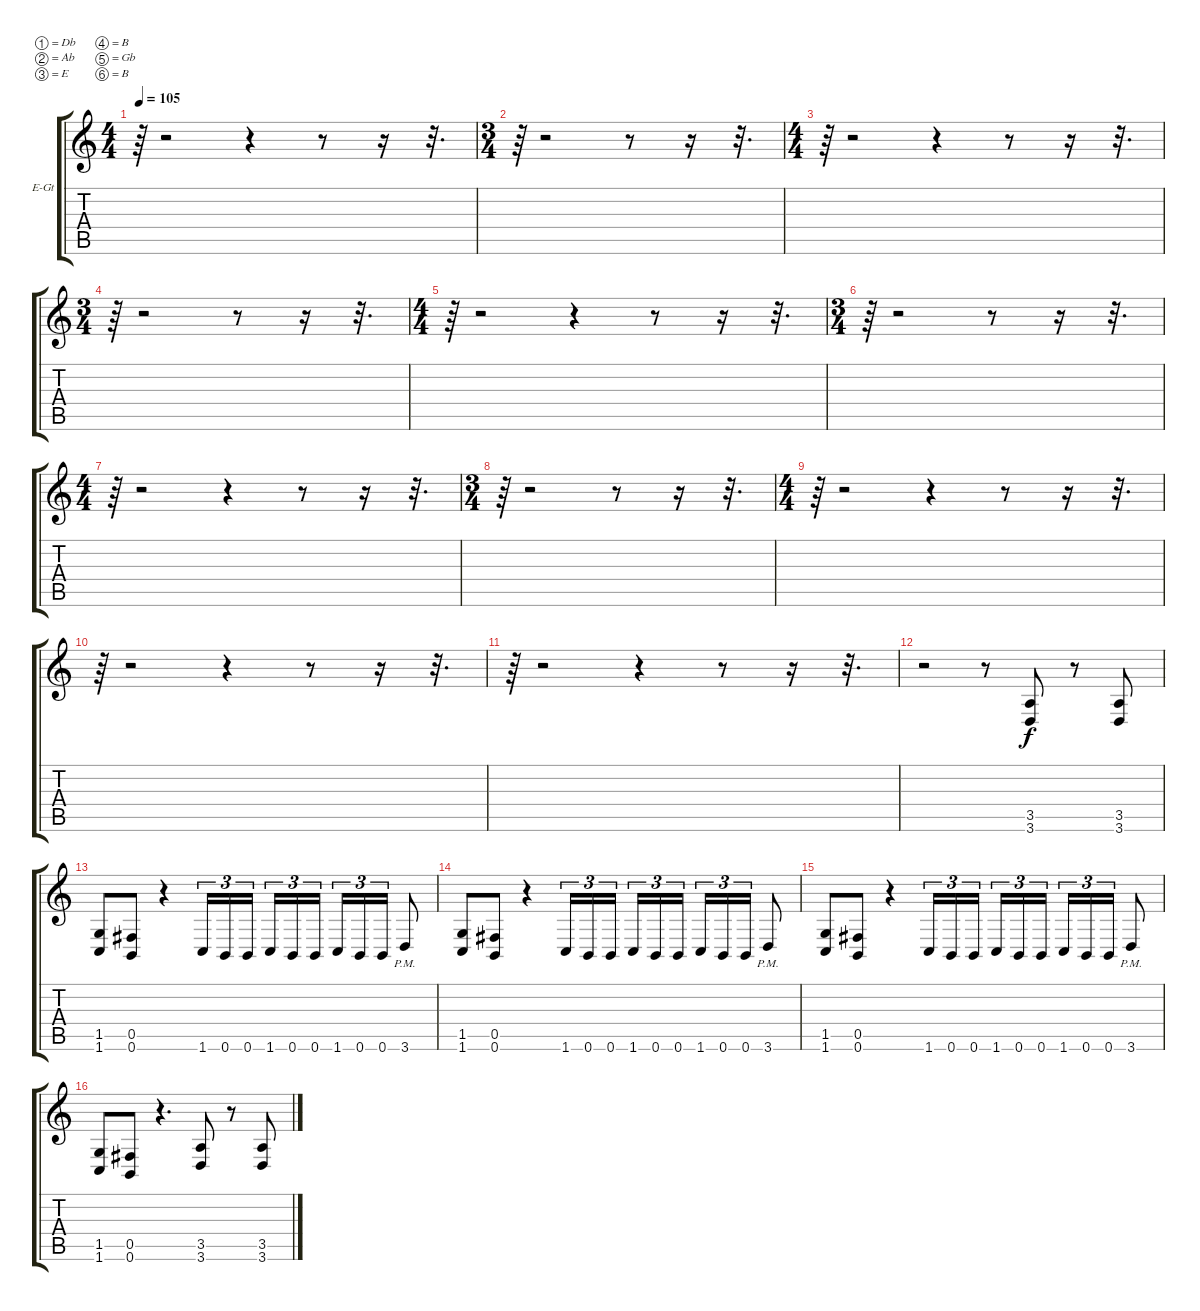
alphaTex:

\bracketExtendMode groupsimilarinstruments
\firstSystemTrackNameOrientation horizontal
\otherSystemsTrackNameOrientation horizontal
\track ("[GANG]" "E-Gt") {instrument distortionguitar}
\staff {score tabs}
\tuning (Db4 Ab3 E3 B2 Gb2 B1)
\ts (4 4)
\tempo 105
\clef g2
\ks c
r.64{dy f} r.2 r.4 r.8 r.16 r.32{d} |
\ts (3 4)
r.64 r.2 r.8 r.16 r.32{d} |
\ts (4 4)
r.64 r.2 r.4 r.8 r.16 r.32{d} |
\ts (3 4)
r.64 r.2 r.8 r.16 r.32{d} |
\ts (4 4)
r.64 r.2 r.4 r.8 r.16 r.32{d} |
\ts (3 4)
r.64 r.2 r.8 r.16 r.32{d} |
\ts (4 4)
r.64 r.2 r.4 r.8 r.16 r.32{d} |
\ts (3 4)
r.64 r.2 r.8 r.16 r.32{d} |
\ts (4 4)
r.64 r.2 r.4 r.8 r.16 r.32{d} |
r.64 r.2 r.4 r.8 r.16 r.32{d} |
r.64 r.2 r.4 r.8 r.16 r.32{d} |
r.2 r.8 (3.5 3.6).8 r.8 (3.5 3.6).8 |
(1.5 1.6).8 (0.5 0.6).8 r.4 1.6.16{tu (3 2)} 0.6.16{tu (3 2)} 0.6.16{tu (3 2)} 1.6.16{tu (3 2)} 0.6.16{tu (3 2)} 0.6.16{tu (3 2)} 1.6.16{tu (3 2)} 0.6.16{tu (3 2)} 0.6.16{tu (3 2)} 3.6{pm}.8 |
(1.5 1.6).8 (0.5 0.6).8 r.4 1.6.16{tu (3 2)} 0.6.16{tu (3 2)} 0.6.16{tu (3 2)} 1.6.16{tu (3 2)} 0.6.16{tu (3 2)} 0.6.16{tu (3 2)} 1.6.16{tu (3 2)} 0.6.16{tu (3 2)} 0.6.16{tu (3 2)} 3.6{pm}.8 |
(1.5 1.6).8 (0.5 0.6).8 r.4 1.6.16{tu (3 2)} 0.6.16{tu (3 2)} 0.6.16{tu (3 2)} 1.6.16{tu (3 2)} 0.6.16{tu (3 2)} 0.6.16{tu (3 2)} 1.6.16{tu (3 2)} 0.6.16{tu (3 2)} 0.6.16{tu (3 2)} 3.6{pm}.8 |
(1.5 1.6).8 (0.5 0.6).8 r.4{d} (3.5 3.6).8 r.8 (3.5 3.6).8
